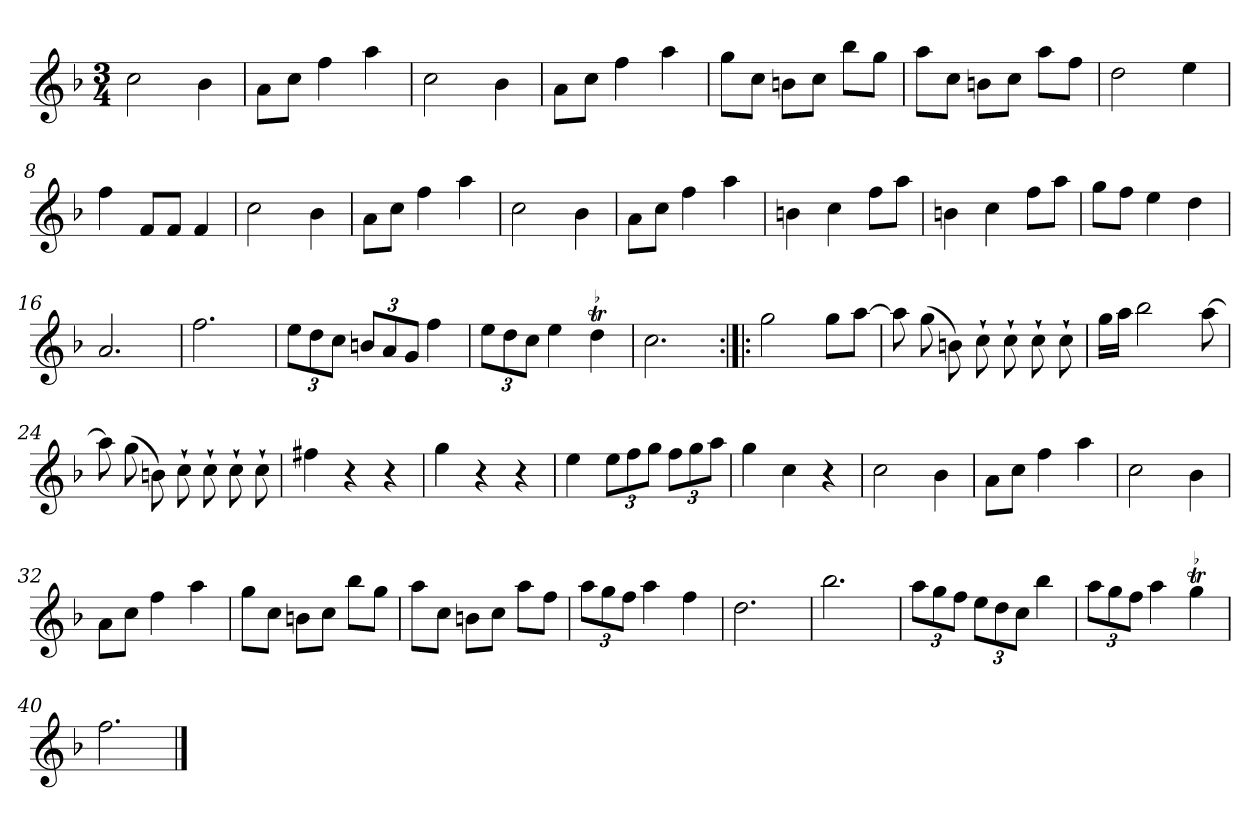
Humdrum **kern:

**kern
*part1
*staff1
*clefG2
*k[b-]
*F:
*M3/4
*MM120
=1
2cc
4b-
=2
8a\L
8cc\J
4ff
4aa
=3
2cc
4b-
=4
8a\L
8cc\J
4ff
4aa
=5
8gg\L
8cc\J
8bn\L
8cc\J
8bb-\L
8gg\J
=6
8aa\L
8cc\J
8bn\L
8cc\J
8aa\L
8ff\J
=7
2dd
4ee
=8
4ff
8f/L
8f/J
4f
=9
2cc
4b-
=10
8a\L
8cc\J
4ff
4aa
=11
2cc
4b-
=12
8a\L
8cc\J
4ff
4aa
=13
4bn
4cc
8ff\L
8aa\J
=14
4bn
4cc
8ff\L
8aa\J
=15
8gg\L
8ff\J
4ee
4dd
=16
2.a
=17
2.ff
=18
12ee\L
12dd\
12cc\J
12bn/L
12a/
12g/J
4ff
=19
12ee\L
12dd\
12cc\J
4ee
!LO:TR:acc=-
4ddt
=20
2.cc
=21:|!|:
2gg
8gg\L
[8aa\J
=22
8aa]
(8gg
8bn)
8cc`
8cc`
8cc`
8cc`
=23
16gg\LL
16aa\JJ
2bb-
[8aa
=24
8aa]
(8gg
8bn)
8cc`
8cc`
8cc`
8cc`
=25
4ff#X
4r
4r
=26
4gg
4r
4r
=27
4ee
12ee\L
12ff\
12gg\J
12ff\L
12gg\
12aa\J
=28
4gg
4cc
4r
=29
2cc
4b-
=30
8a\L
8cc\J
4ff
4aa
=31
2cc
4b-
=32
8a\L
8cc\J
4ff
4aa
=33
8gg\L
8cc\J
8bn\L
8cc\J
8bb-\L
8gg\J
=34
8aa\L
8cc\J
8bn\L
8cc\J
8aa\L
8ff\J
=35
12aa\L
12gg\
12ff\J
4aa
4ff
=36
2.dd
=37
2.bb-
=38
12aa\L
12gg\
12ff\J
12ee\L
12dd\
12cc\J
4bb-
=39
12aa\L
12gg\
12ff\J
4aa
!LO:TR:acc=-
4ggt
=40
2.ff
==
*-
